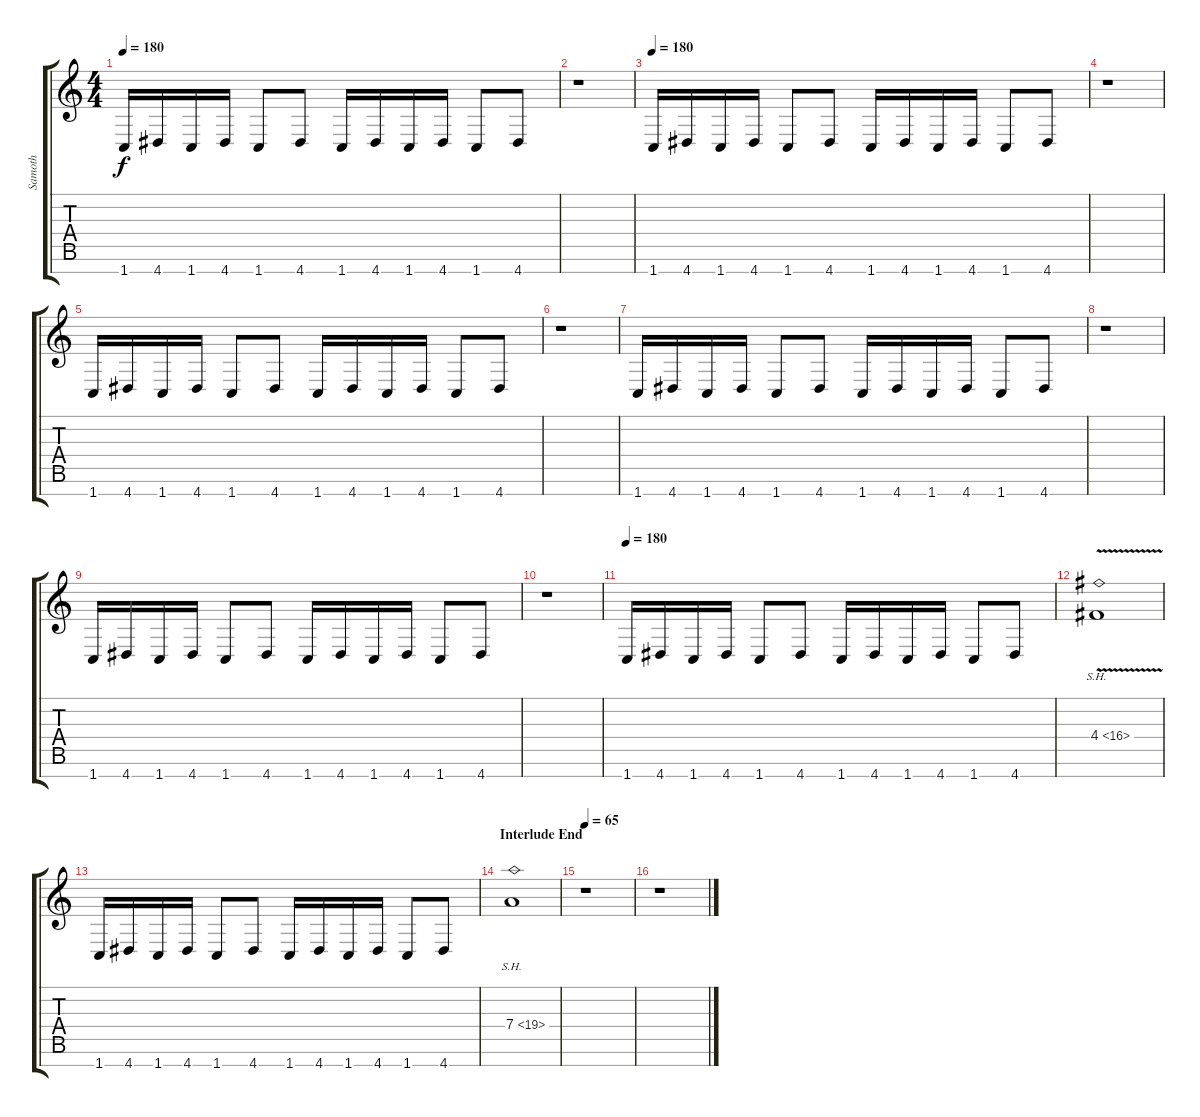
\track ("Samoth" "Samoth") {instrument distortionguitar}
\staff {score tabs}
\tuning (E4 B3 G3 D3 A2 E2 B1) {hide}
\ts (4 4)
\tempo 180
\clef g2
\ks c
1.7.16{dy f} 4.7.16 1.7.16 4.7.16 1.7.8 4.7.8 1.7.16 4.7.16 1.7.16 4.7.16 1.7.8 4.7.8 |
r.1 |
\tempo 180
1.7.16 4.7.16 1.7.16 4.7.16 1.7.8 4.7.8 1.7.16 4.7.16 1.7.16 4.7.16 1.7.8 4.7.8 |
r.1 |
1.7.16 4.7.16 1.7.16 4.7.16 1.7.8 4.7.8 1.7.16 4.7.16 1.7.16 4.7.16 1.7.8 4.7.8 |
r.1 |
1.7.16 4.7.16 1.7.16 4.7.16 1.7.8 4.7.8 1.7.16 4.7.16 1.7.16 4.7.16 1.7.8 4.7.8 |
r.1 |
1.7.16 4.7.16 1.7.16 4.7.16 1.7.8 4.7.8 1.7.16 4.7.16 1.7.16 4.7.16 1.7.8 4.7.8 |
r.1 |
\tempo 180
1.7.16 4.7.16 1.7.16 4.7.16 1.7.8 4.7.8 1.7.16 4.7.16 1.7.16 4.7.16 1.7.8 4.7.8 |
4.4{sh 12 v}.1 |
1.7.16 4.7.16 1.7.16 4.7.16 1.7.8 4.7.8 1.7.16 4.7.16 1.7.16 4.7.16 1.7.8 4.7.8 |
\section ("" "Interlude End")
7.4{sh 12}.1 |
\tempo 65
r.1 |
r.1
